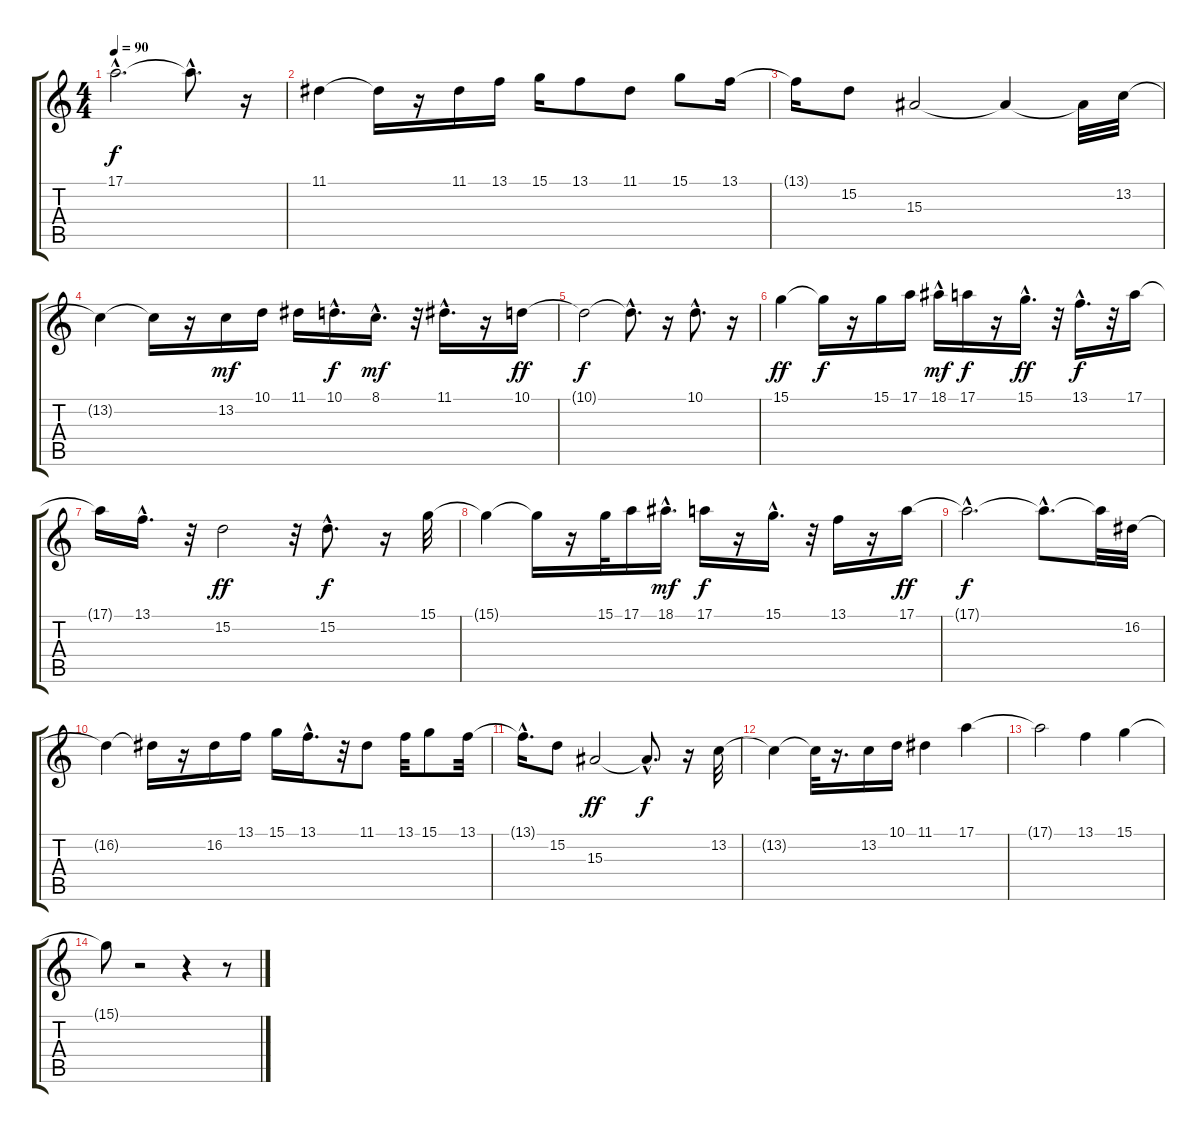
\track "" {instrument harmonica}
\staff {score tabs}
\tuning (E4 B3 G3 D3 A2 E2) {hide}
\ts (4 4)
\tempo 90
\clef g2
\ks c
17.1{hac t}.2{d dy f} 17.1{hac t}.8{d} r.16 |
11.1.4 11.1{t}.16 r.16 11.1.16 13.1.16 15.1.16 13.1.8 11.1.8 15.1.8 13.1.16 |
13.1{t}.16 15.2.8 15.3.2 15.3{t}.4 15.3{t}.32 13.2.32 |
13.2{t}.4 13.2{t}.16 r.16 13.2.16{dy mf} 10.1.16 11.1.16 10.1{hac}.16{d dy f} 8.1{hac}.16{d dy mf} r.32 11.1{hac}.16{d} r.16 10.1.16{dy ff} |
10.1{t}.2{dy f} 10.1{hac t}.8{d} r.16 10.1{hac}.8{d} r.16 |
15.1.4{dy ff} 15.1{t}.16{dy f} r.16 15.1.16 17.1.16 18.1{hac}.16{dy mf} 17.1.16{dy f} r.16 15.1{hac}.16{d dy ff} r.32 13.1{hac}.16{d dy f} r.32 17.1.16 |
17.1{t}.16 13.1{hac}.16{d} r.32 15.2.2{dy ff} r.32 15.2{hac}.8{d dy f} r.16 15.1.32 |
15.1{t}.4 15.1{t}.16 r.16 15.1.32 17.1.16 18.1{hac}.16{d dy mf} 17.1.16{dy f} r.16 15.1{hac}.16{d} r.32 13.1.16 r.16 17.1.16{dy ff} |
17.1{hac t}.2{d dy f} 17.1{hac t}.8{d} 17.1{t}.32 16.2.32 |
16.2{t}.4 16.2{t}.16 r.16 16.2.16 13.1.16 15.1.16 13.1{hac}.16{d} r.32 11.1.8 13.1.32 15.1.8 13.1.32 |
13.1{hac t}.16{d} 15.2.8 15.3.2{dy ff} 15.3{hac t}.8{d dy f} r.16 13.2.32 |
13.2{t}.4 13.2{t}.32 r.16{d} 13.2.16 10.1.16 11.1.4 17.1.4 |
17.1{t}.2 13.1.4 15.1.4 |
15.1{t}.8 r.2 r.4 r.8
